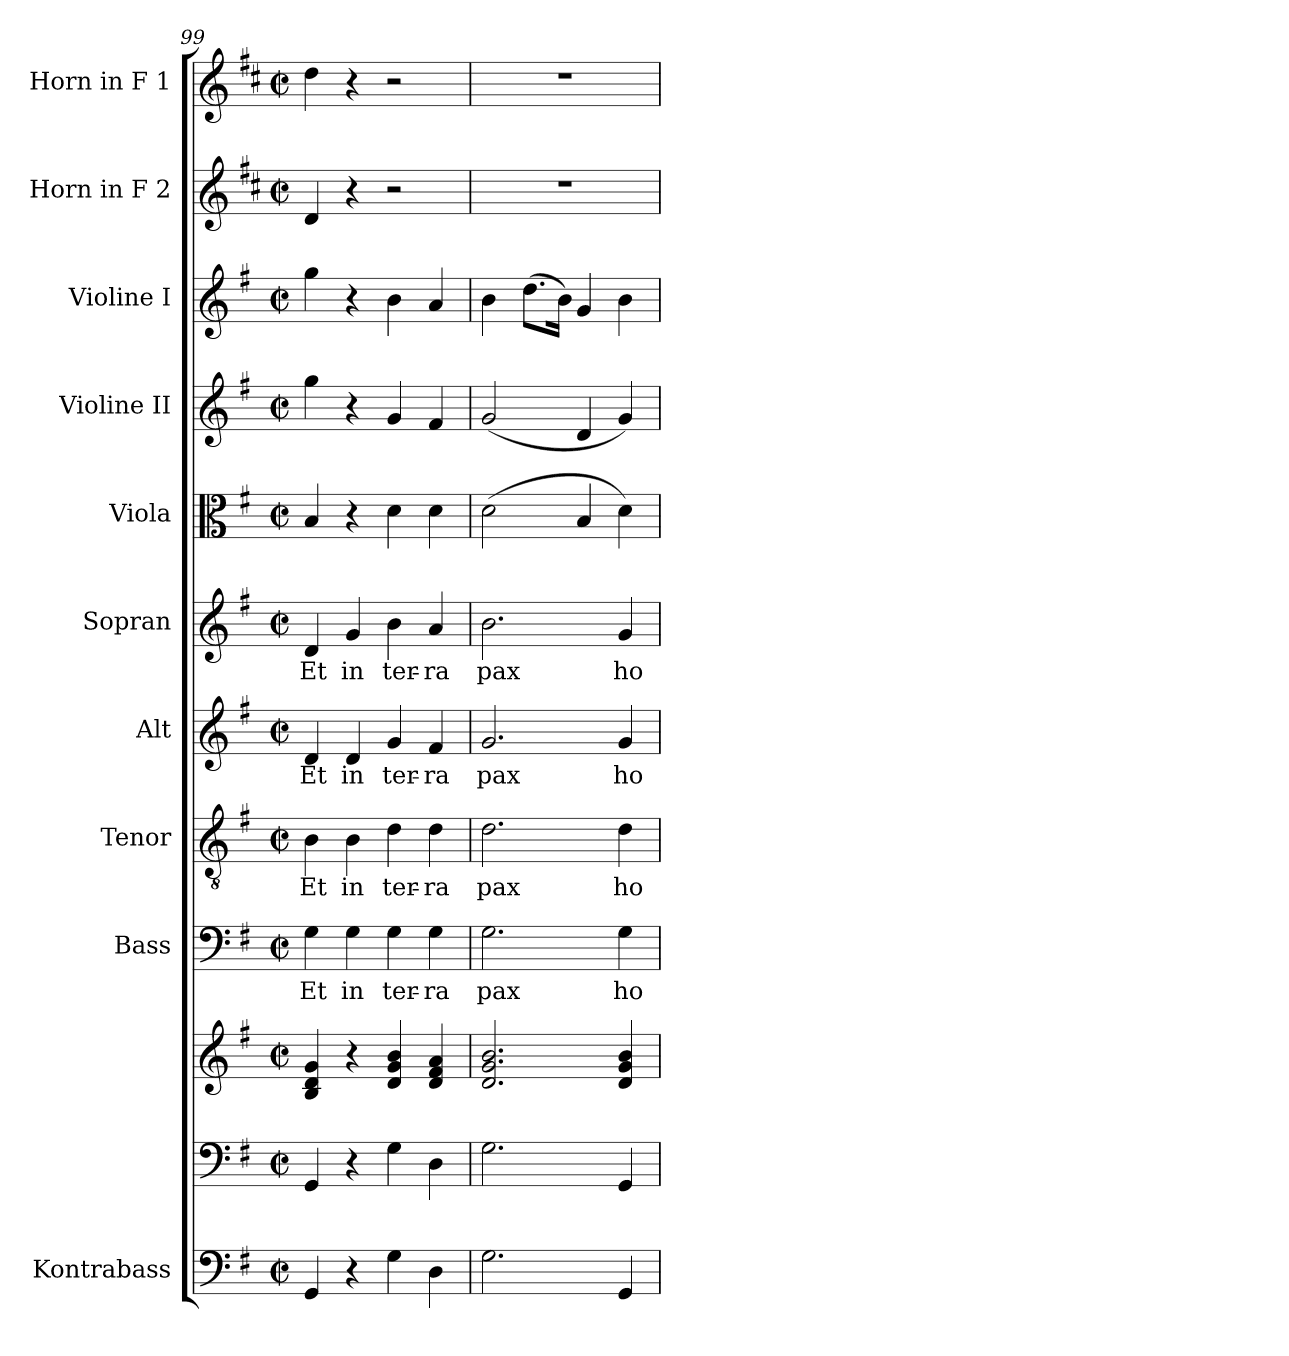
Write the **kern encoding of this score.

**kern	**kern	**kern	**kern	**text	**kern	**text	**kern	**text	**kern	**text	**kern	**kern	**kern	**kern	**kern
*part11	*part10	*part10	*part9	*part9	*part8	*part8	*part7	*part7	*part6	*part6	*part5	*part4	*part3	*part2	*part1
*staff12	*staff11	*staff10	*staff9	*staff9	*staff8	*staff8	*staff7	*staff7	*staff6	*staff6	*staff5	*staff4	*staff3	*staff2	*staff1
*I"Kontrabass	*	*	*I"Bass	*	*I"Tenor	*	*I"Alt	*	*I"Sopran	*	*I"Viola	*I"Violine II	*I"Violine I	*I"Horn in F 2	*I"Horn in F 1
*I'Kb.	*	*	*I'B.	*	*I'T.	*	*I'A.	*	*I'S.	*	*I'Vla.	*I'Vl. II	*I'Vl. I	*	*
*clefF4	*clefF4	*clefG2	*clefF4	*	*clefGv2	*	*clefG2	*	*clefG2	*	*clefC3	*clefG2	*clefG2	*clefG2	*clefG2
*ITrd7c12	*	*	*	*	*	*	*	*	*	*	*	*	*	*ITrd4c7	*ITrd4c7
*k[f#]	*k[f#]	*k[f#]	*k[f#]	*	*k[f#]	*	*k[f#]	*	*k[f#]	*	*k[f#]	*k[f#]	*k[f#]	*k[f#]	*k[f#]
*G:	*G:	*G:	*G:	*	*G:	*	*G:	*	*G:	*	*G:	*G:	*G:	*G:	*G:
*M2/2	*M2/2	*M2/2	*M2/2	*	*M2/2	*	*M2/2	*	*M2/2	*	*M2/2	*M2/2	*M2/2	*M2/2	*M2/2
*met(c|)	*met(c|)	*met(c|)	*met(c|)	*	*met(c|)	*	*met(c|)	*	*met(c|)	*	*met(c|)	*met(c|)	*met(c|)	*met(c|)	*met(c|)
=99	=99	=99	=99	=99	=99	=99	=99	=99	=99	=99	=99	=99	=99	=99	=99
!	!	!	!	!LO:LY:b	!	!LO:LY:b	!	!LO:LY:b	!	!LO:LY:b	!	!	!	!	!
4GGG/	4GG/	4B/ 4d/ 4g/	4G\	Et	4B\	Et	4d/	Et	4d/	Et	4B/	4gg\	4gg\	4G/	4g\
!	!	!	!	!LO:LY:b	!	!LO:LY:b	!	!LO:LY:b	!	!LO:LY:b	!	!	!	!	!
4r	4r	4r	4G\	in	4B\	in	4d/	in	4g/	in	4r	4r	4r	4r	4r
!	!	!	!	!LO:LY:b	!	!LO:LY:b	!	!LO:LY:b	!	!LO:LY:b	!	!	!	!	!
4GG\	4G\	4d/ 4g/ 4b/	4G\	ter-	4d\	ter-	4g/	ter-	4b\	ter-	4d\	4g/	4b\	2r	2r
!	!	!	!	!LO:LY:b	!	!LO:LY:b	!	!LO:LY:b	!	!LO:LY:b	!	!	!	!	!
4DD\	4D\	4d/ 4f#/ 4a/	4G\	-ra	4d\	-ra	4f#/	-ra	4a/	-ra	4d\	4f#/	4a/	.	.
=100	=100	=100	=100	=100	=100	=100	=100	=100	=100	=100	=100	=100	=100	=100	=100
!	!	!	!	!LO:LY:b	!	!LO:LY:b	!	!LO:LY:b	!	!LO:LY:b	!	!	!	!	!
2.GG\	2.G\	2.d/ 2.g/ 2.b/	2.G\	pax	2.d\	pax	2.g/	pax	2.b\	pax	(>2d\	(<2g/	4b\	1r	1r
.	.	.	.	.	.	.	.	.	.	.	.	.	(>8.dd\L	.	.
.	.	.	.	.	.	.	.	.	.	.	.	.	16b\Jk)	.	.
.	.	.	.	.	.	.	.	.	.	.	4B/	4d/	4g/	.	.
!	!	!	!	!LO:LY:b	!	!LO:LY:b	!	!LO:LY:b	!	!LO:LY:b	!	!	!	!	!
4GGG/	4GG/	4d/ 4g/ 4b/	4G\	ho-	4d\	ho-	4g/	ho-	4g/	ho-	4d\)	4g/)	4b\	.	.
=	=	=	=	=	=	=	=	=	=	=	=	=	=	=	=
*-	*-	*-	*-	*-	*-	*-	*-	*-	*-	*-	*-	*-	*-	*-	*-
